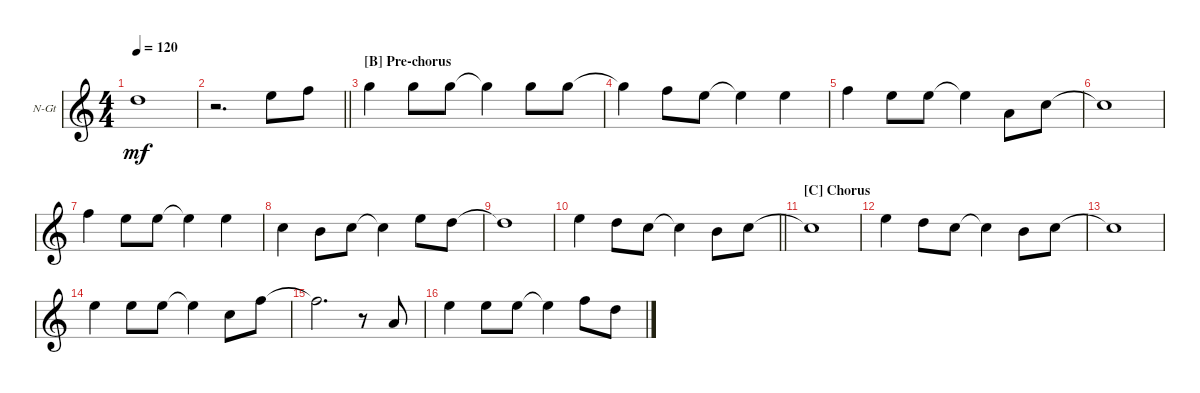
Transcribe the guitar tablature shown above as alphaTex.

\defaultSystemsLayout 4
\bracketExtendMode groupsimilarinstruments
\firstSystemTrackNameOrientation horizontal
\otherSystemsTrackNameOrientation horizontal
\track ("Nylon Guitar" "N-Gt") {instrument acousticgrandpiano}
\staff {score}
\tuning (E4 B3 G3 D3 A2 E2)
\displaytranspose 12
\ts (4 4)
\tempo 120
\clef g2
\ks c
3.2{t}.1{dy mf} |
\barLineRight lightlight
r.2{d} 0.1.8 1.1.8 |
\section ("B" "Pre-chorus")
3.1.4 3.1.8 3.1.8 3.1{t}.4 3.1.8 3.1.8 |
3.1{t}.4 1.1.8 0.1.8 0.1{t}.4 0.1.4 |
1.1.4 0.1.8 0.1.8 0.1{t}.4 2.3.8 1.2.8 |
1.2{t}.1 |
1.1.4 0.1.8 0.1.8 0.1{t}.4 0.1.4 |
1.2.4 0.2.8 1.2.8 1.2{t}.4 0.1.8 3.2.8 |
3.2{t}.1 |
\barLineRight lightlight
0.1.4 3.2.8 1.2.8 1.2{t}.4 0.2.8 1.2.8 |
\section ("C" "Chorus")
1.2{t}.1 |
0.1.4 3.2.8 1.2.8 1.2{t}.4 0.2.8 1.2.8 |
1.2{t}.1 |
0.1.4 0.1.8 0.1.8 0.1{t}.4 1.2.8 1.1.8 |
1.1{t}.2{d} r.8 2.3.8 |
0.1.4 0.1.8 0.1.8 0.1{t}.4 1.1.8 3.2.8
